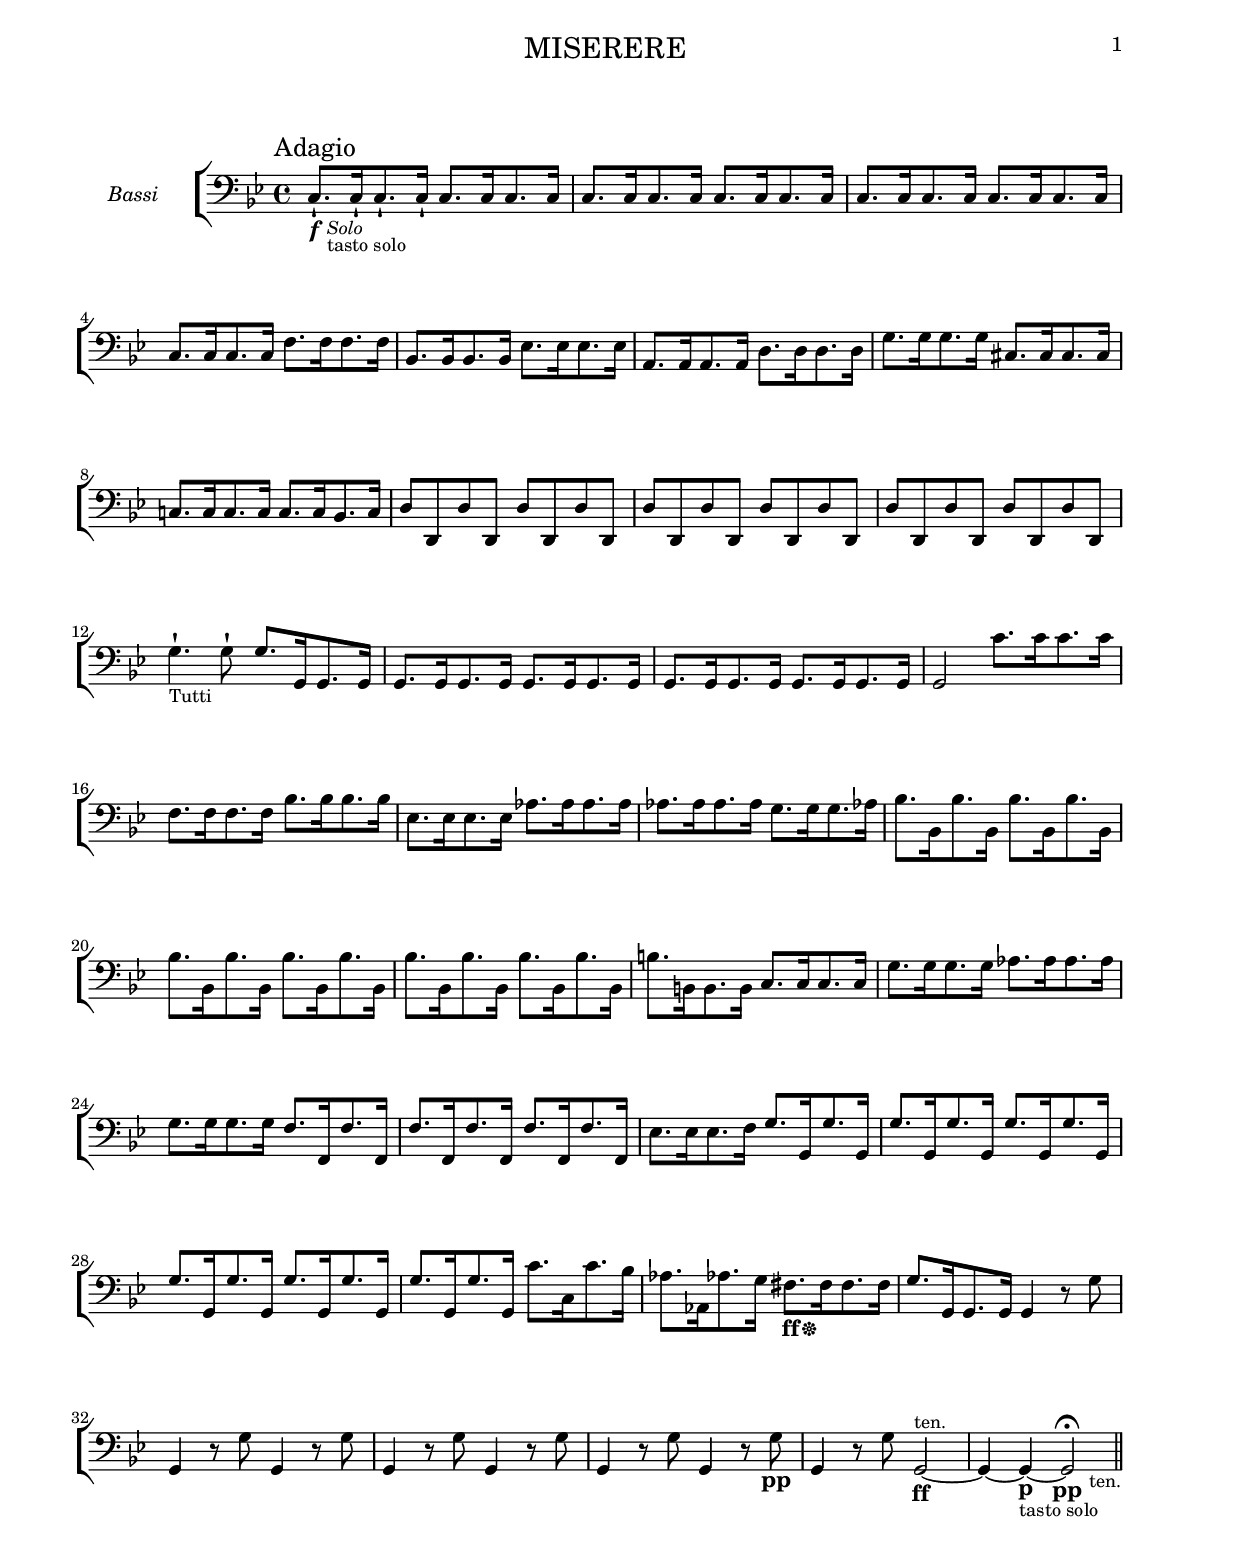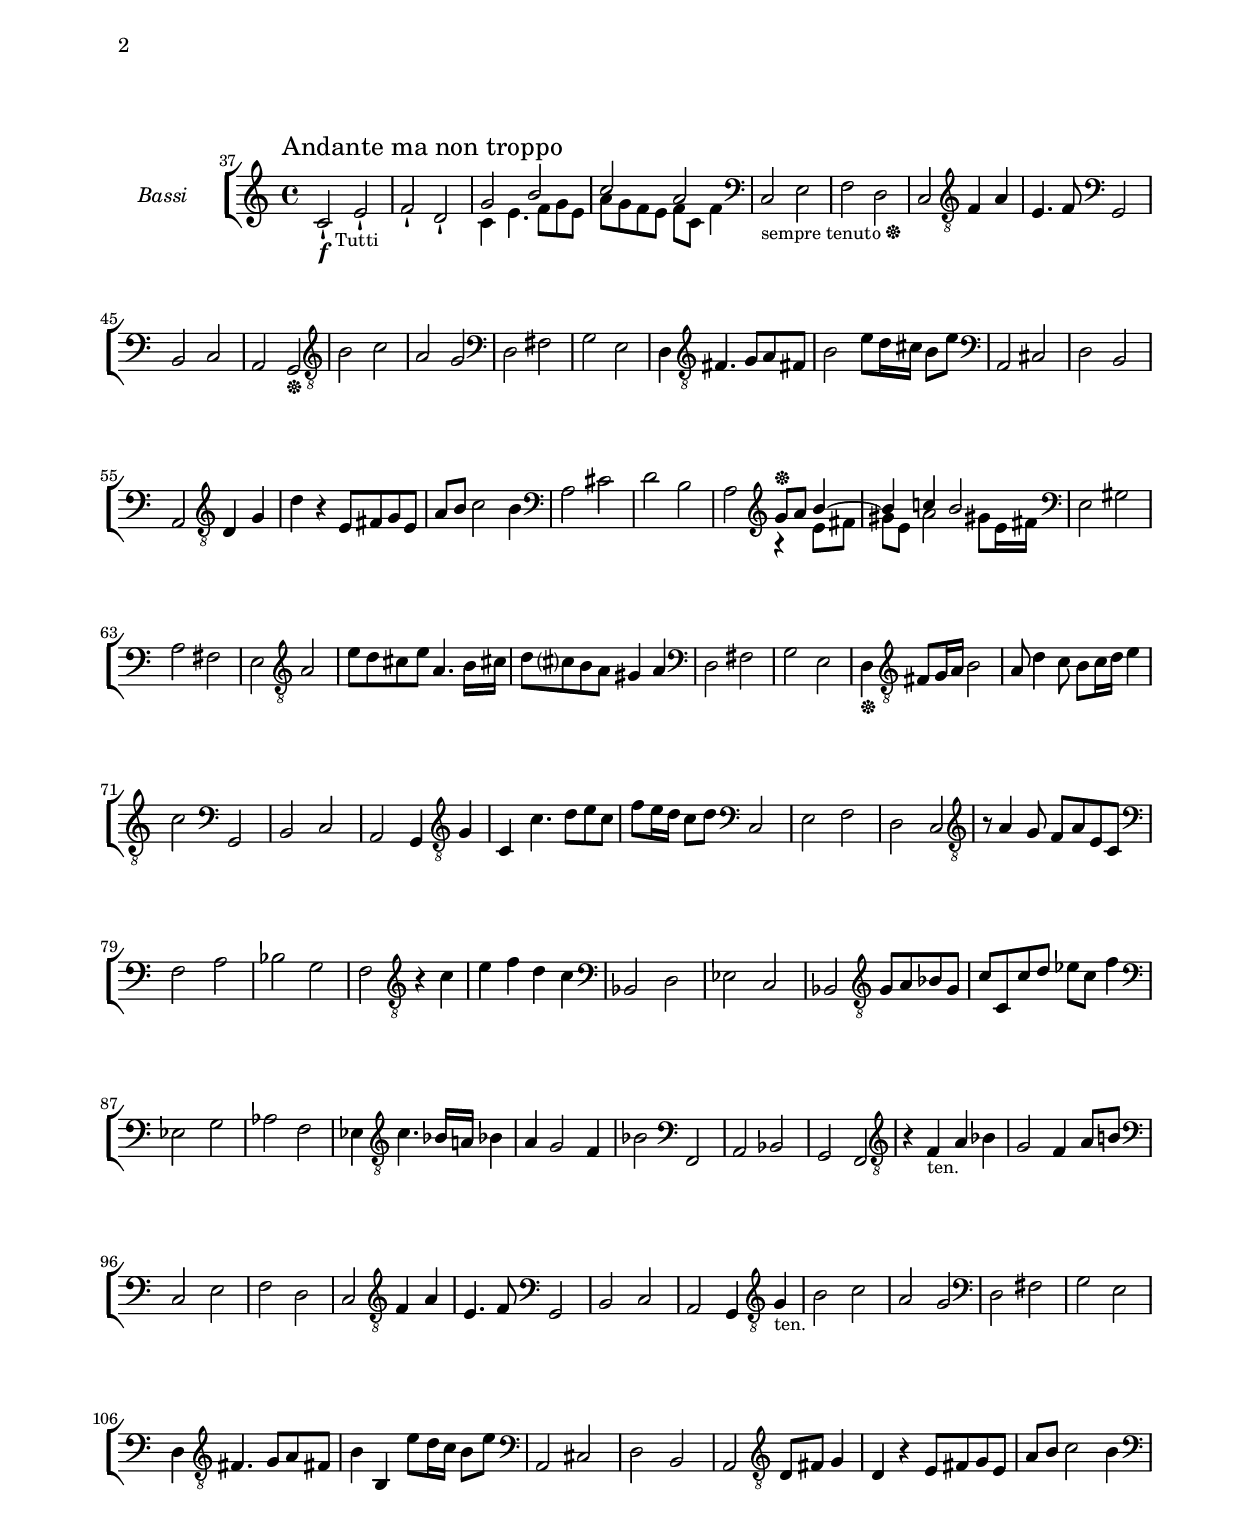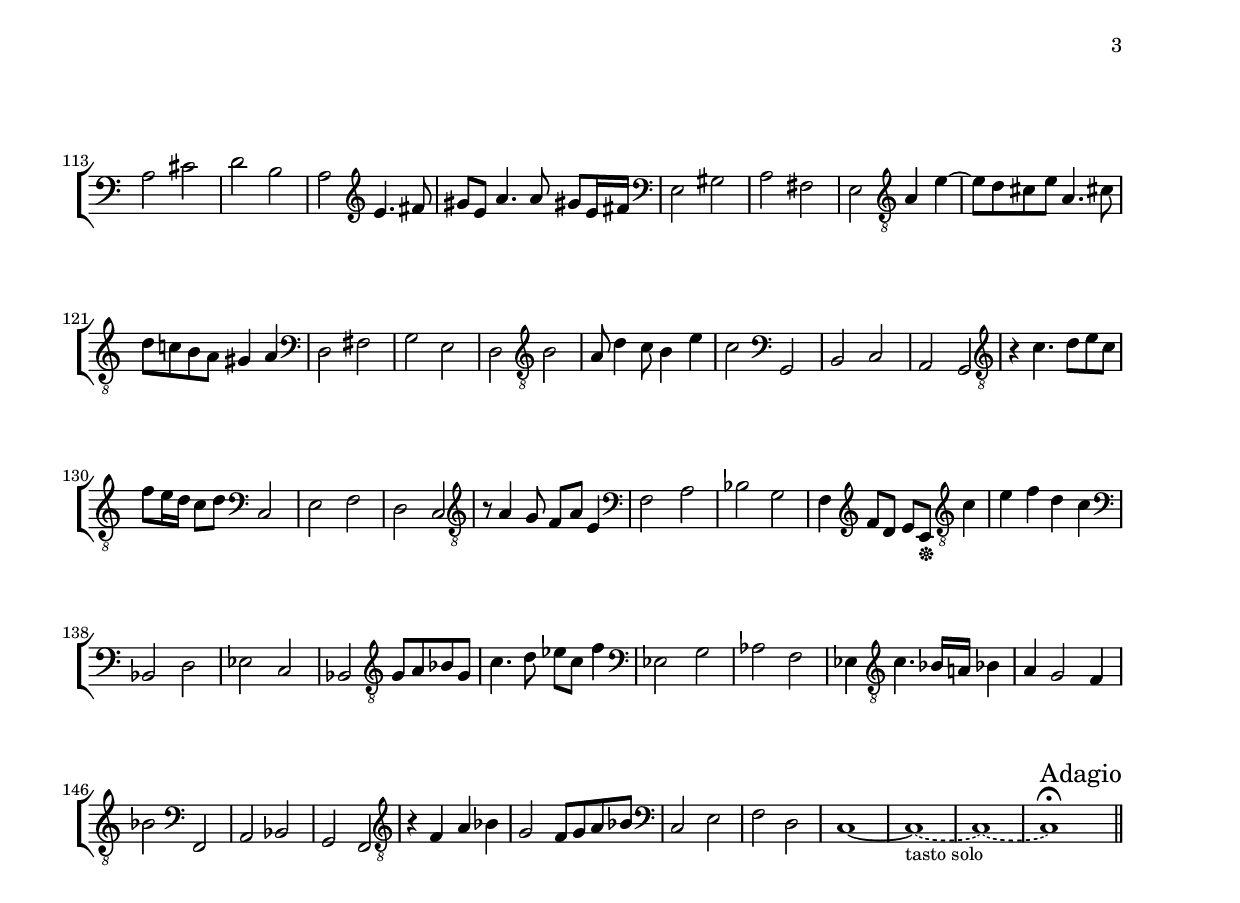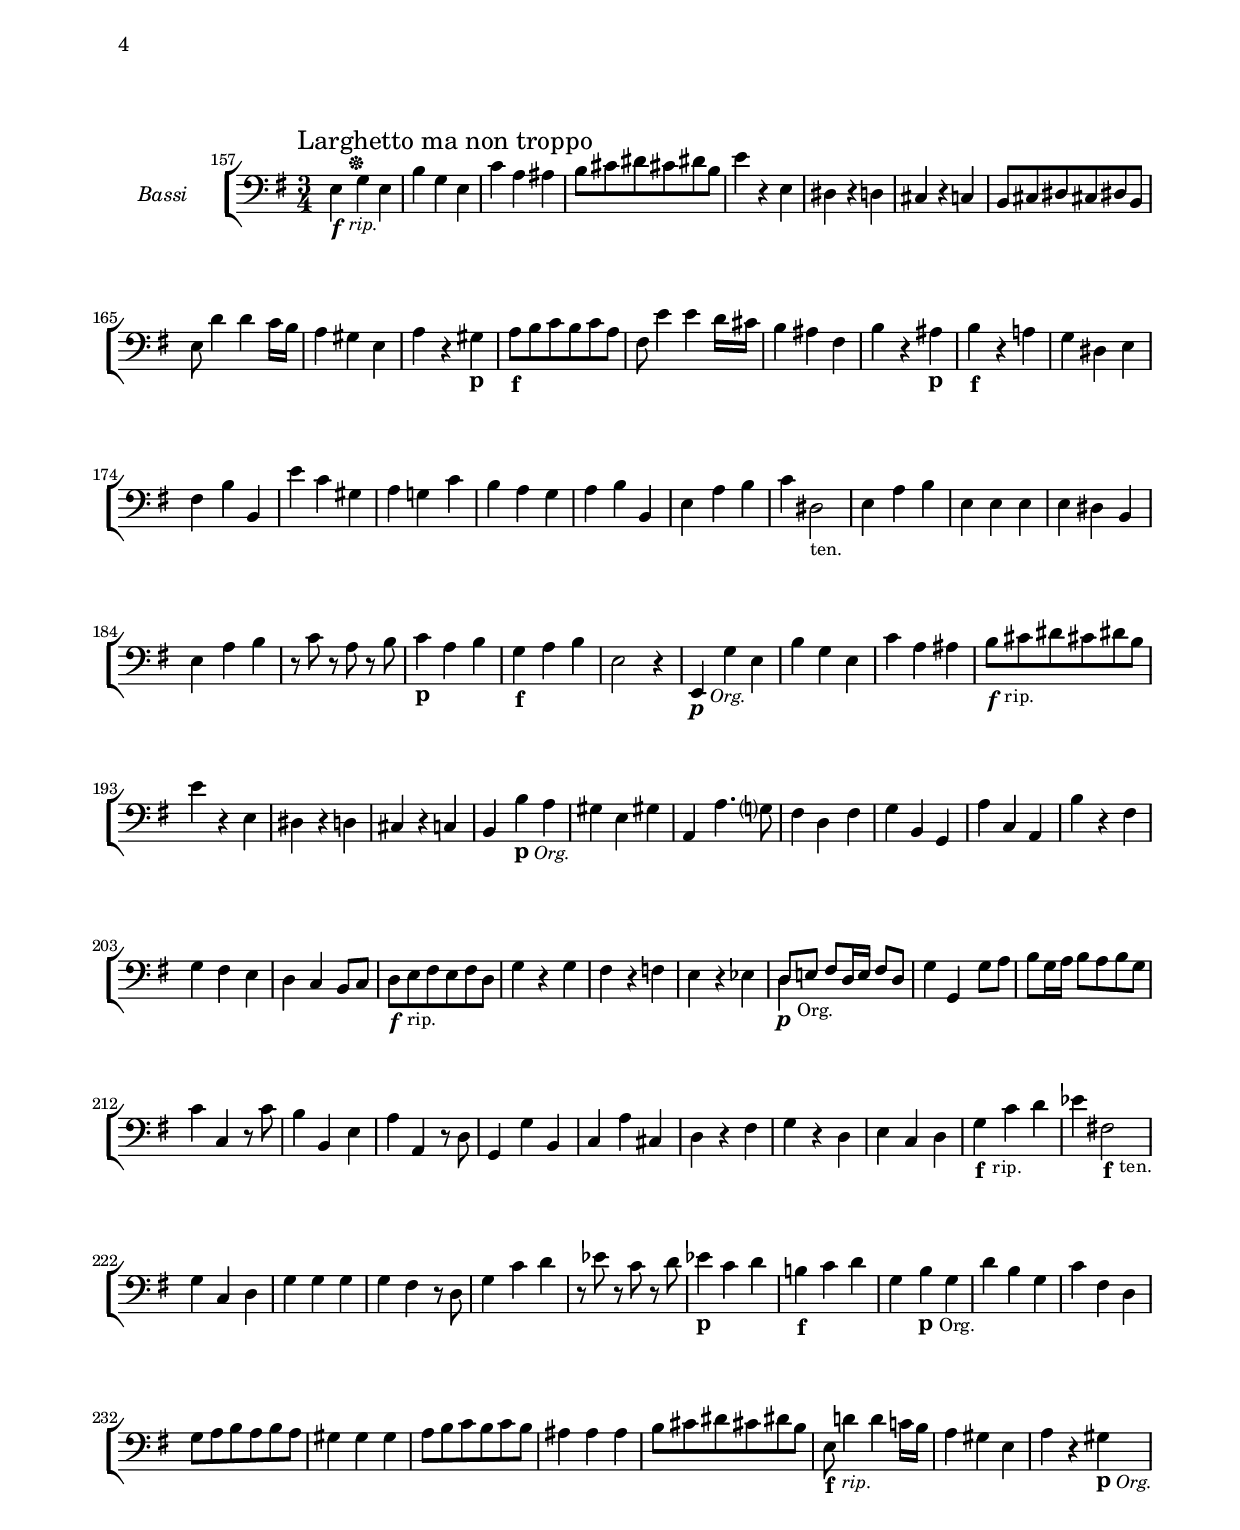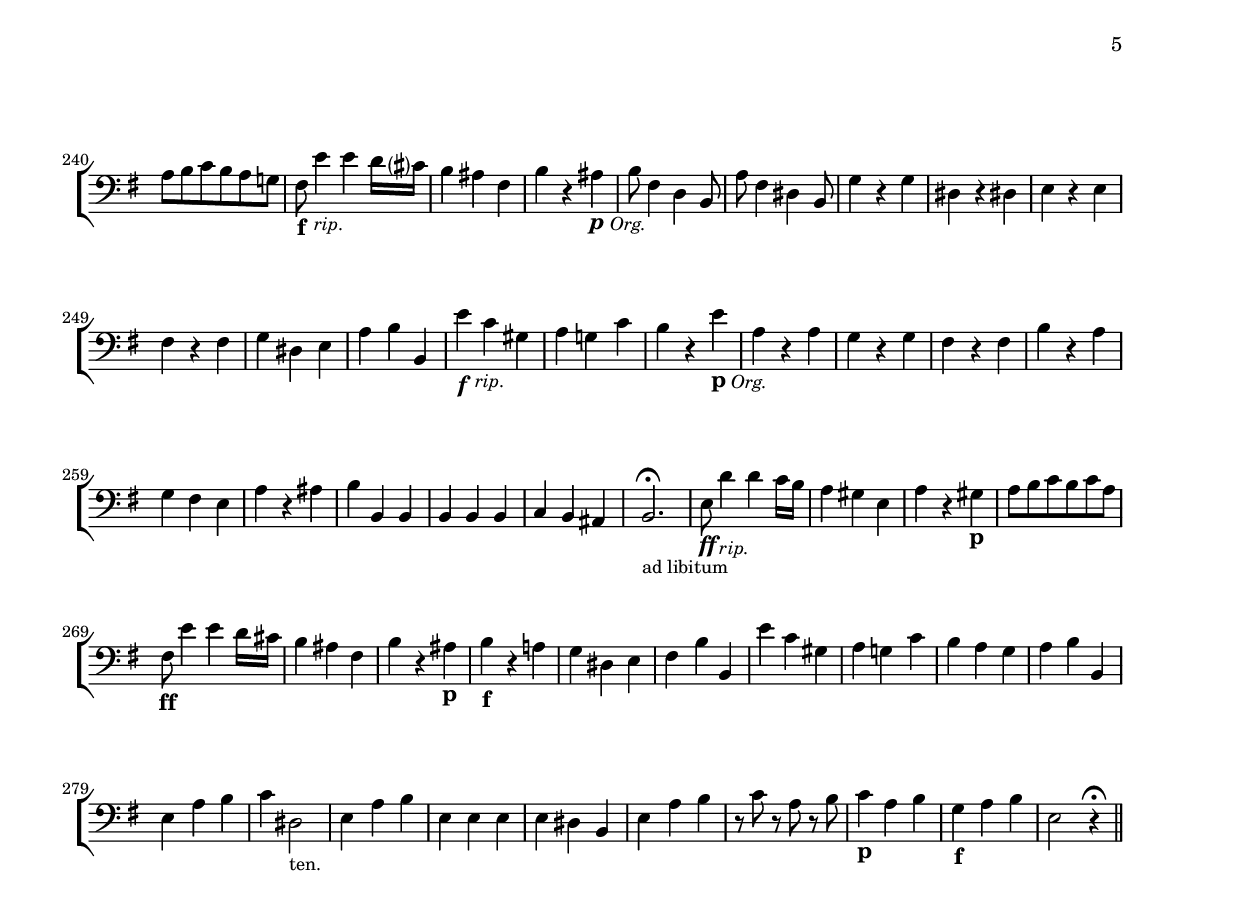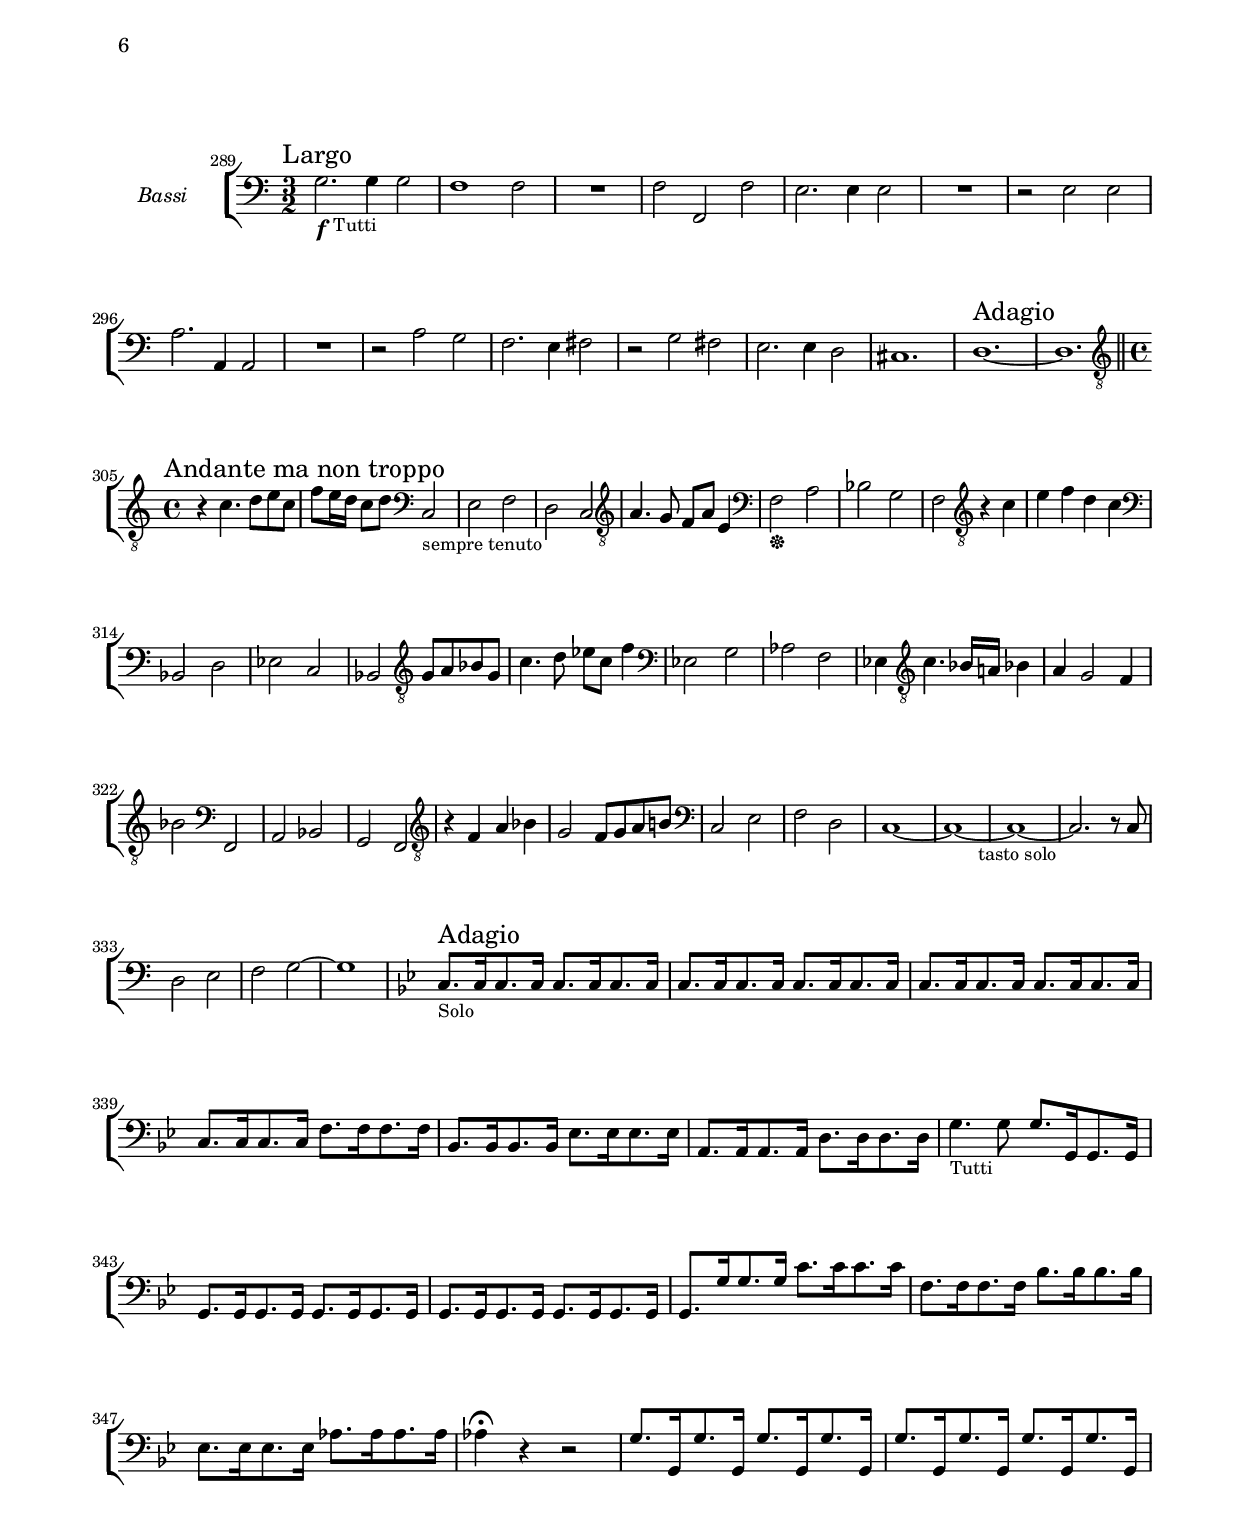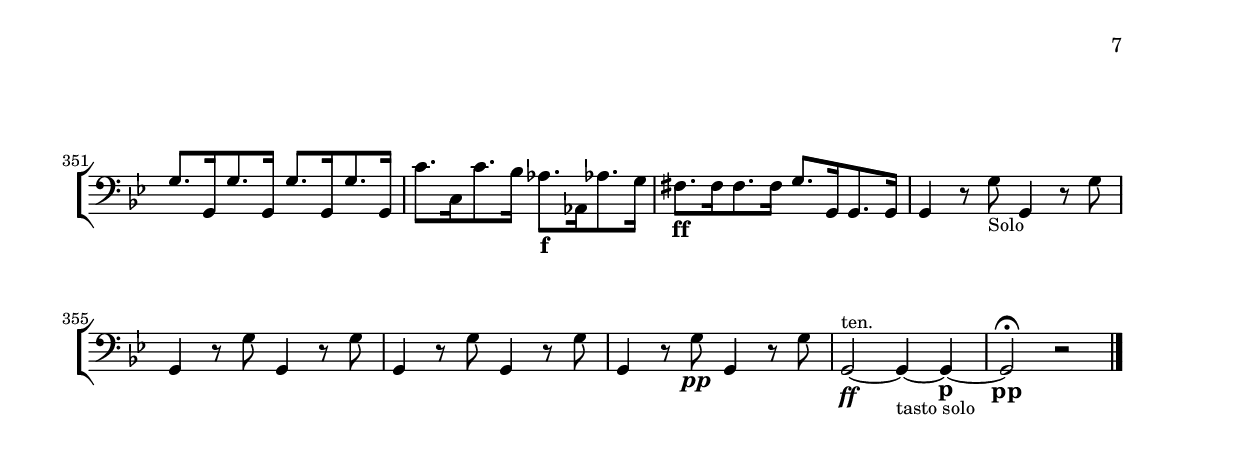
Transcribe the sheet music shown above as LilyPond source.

% (c) 2018 by Wolfgang Skala.
% This file is licensed under the Creative Commons Attribution-NonCommercial-ShareAlike 4.0 International License.
% To view a copy of this license, visit http://creativecommons.org/licenses/by-nc-sa/4.0/.

\version "2.18.0"

#(ly:set-option 'relative-includes #t)

% \include "Scores/S_Miserere1.ly"
% \include "Scores/S_Miserere2.ly"
% \include "Scores/S_GloriaPatri1.ly"
% \include "Scores/S_GloriaPatri2.ly"

% \include "Parts/P_Oboe1.ly"
% \include "Parts/P_Oboe2.ly"
% \include "Parts/P_Violino1.ly"
% \include "Parts/P_Violino2.ly"
% \include "Parts/P_Viola.ly"
% \include "Parts/P_Coro.ly"
% \include "Parts/P_Organo.ly"
% (c) 2018 by Wolfgang Skala.
% This file is licensed under the Creative Commons Attribution-NonCommercial-ShareAlike 4.0 International License.
% To view a copy of this license, visit http://creativecommons.org/licenses/by-nc-sa/4.0/.

\version "2.18.0"

\include "../definitions.ly"

\paper {
	#(set-paper-size "a4" 'portrait)
	indent = 2\cm
	top-margin = 1.5\cm
	system-separator-markup = ##f
	system-system-spacing =
    #'((basic-distance . 17)
       (minimum-distance . 17)
       (padding . -100)
       (stretchability . 0))
	
	top-system-spacing =
    #'((basic-distance . 17)
       (minimum-distance . 17)
       (padding . -100)
       (stretchability . 0))
	
	top-markup-spacing =
    #'((basic-distance . 0)
       (minimum-distance . 0)
       (padding . -100)
       (stretchability . 0))
		
	markup-system-spacing =
    #'((basic-distance . 17)
       (minimum-distance . 17)
       (padding . -100)
       (stretchability . 0))
	
	last-bottom-spacing =
    #'((basic-distance . 0)
       (minimum-distance . 0)
       (padding . 0)
       (stretchability . 1.0e7))
}

#(set-global-staff-size 17.82)


\book {
	\bookpart {
		\header {
			movement = "MISERERE"
		}
		\paper {
			systems-per-page = #9
			page-count = #1
		}
		\score {
			<<
				\new StaffGroup <<
					\new Staff {
						\set Staff.instrumentName = "Bassi"
						\MiserereIOrgano
					}
				>>
			>>
		}
	}
	\bookpart {
		\score {
			<<
				\new StaffGroup <<
					\new Staff {
						\set Staff.instrumentName = "Bassi"
						\MiserereIIOrgano
					}
				>>
			>>
		}
	}
	\bookpart {
		\score {
			<<
				\new StaffGroup <<
					\new Staff {
						\set Staff.instrumentName = "Bassi"
						\GloriaPatriIOrgano
					}
				>>
			>>
		}
	}
	\bookpart {
		\score {
			<<
				\new StaffGroup <<
					\new Staff {
						\set Staff.instrumentName = "Bassi"
						\GloriaPatriIIOrgano
					}
				>>
			>>
		}
	}
}
